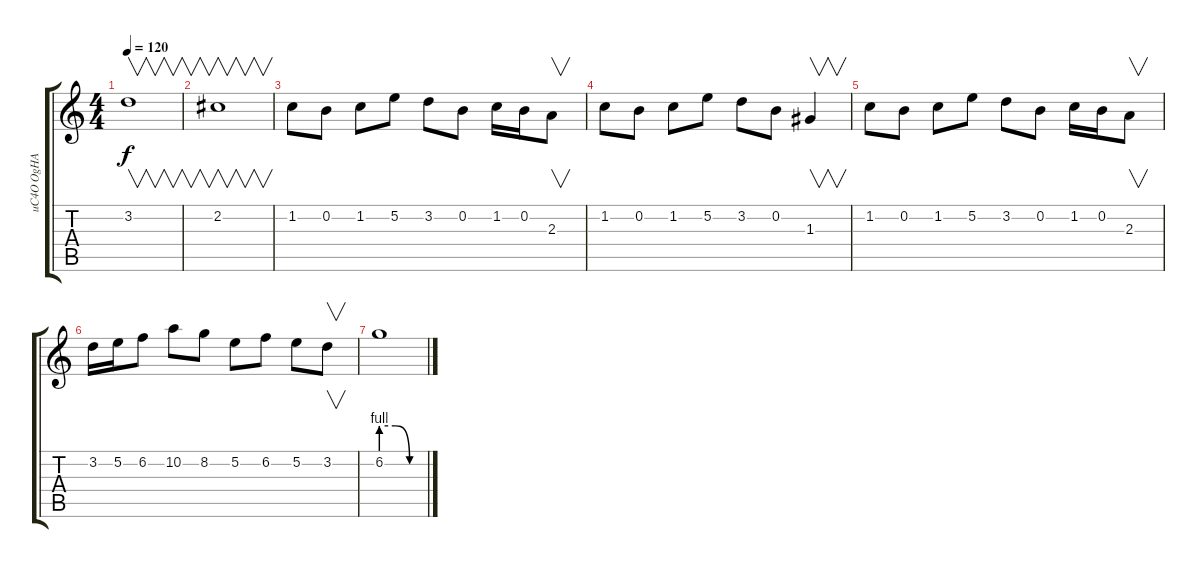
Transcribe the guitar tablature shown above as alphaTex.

\track ("uC4O OgHA ruTAPA" "uC4O OgHA ") {instrument distortionguitar}
\staff {score tabs}
\tuning (E4 B3 G3 D3 A2 E2) {hide}
\ts (4 4)
\tempo 120
\clef g2
\ks c
3.2.1{v dy f} |
2.2.1{v} |
1.2.8 0.2.8 1.2.8 5.2.8 3.2.8 0.2.8 1.2.16 0.2.16 2.3.8{v} |
1.2.8 0.2.8 1.2.8 5.2.8 3.2.8 0.2.8 1.3.4{v} |
1.2.8 0.2.8 1.2.8 5.2.8 3.2.8 0.2.8 1.2.16 0.2.16 2.3.8{v} |
3.2.16 5.2.16 6.2.8 10.2.8 8.2.8 5.2.8 6.2.8 5.2.8 3.2.8{v} |
6.2{be (custom 0 4 20 4 40 0 60 0)}.1
